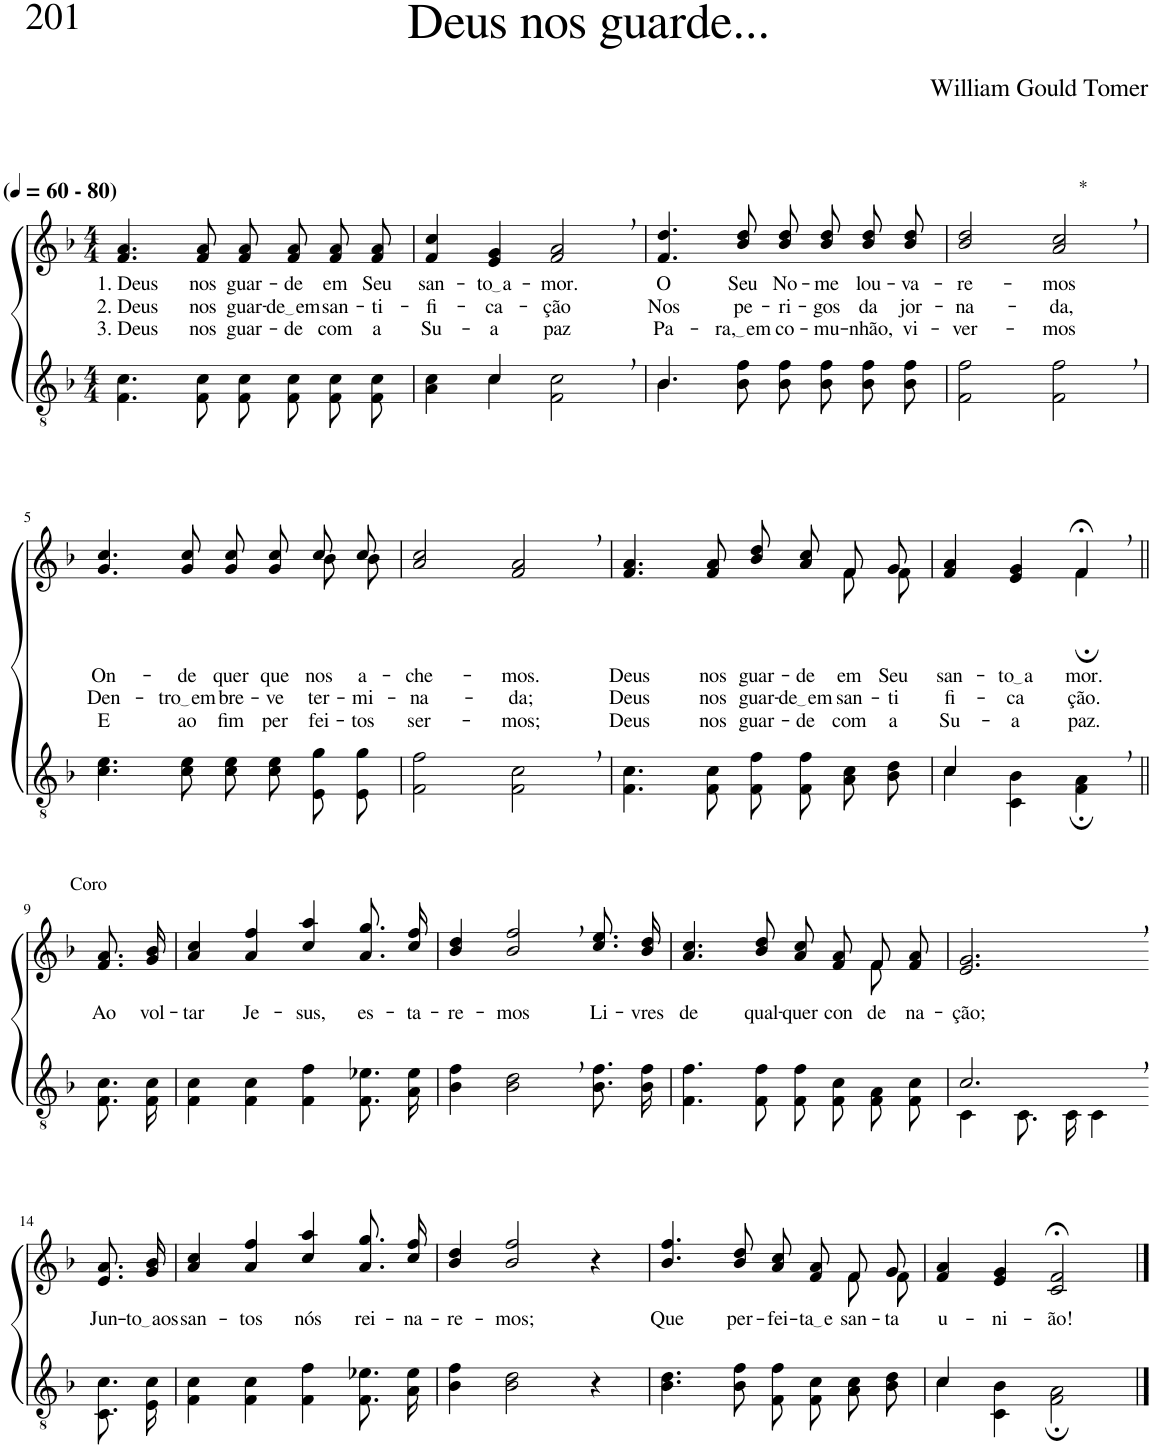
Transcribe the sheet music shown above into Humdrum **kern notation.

**kern	**kern	**text	**text	**text
*part2	*part1	*part1	*part1	*part1
*staff2	*staff1	*staff1	*staff1	*staff1
*I"Parte III e IV	*I"Parte I e II	*	*	*
*clefGv2	*clefG2	*	*	*
*Trd3c5	*Trd3c5	*	*	*
*k[b-]	*k[b-]	*	*	*
*M4/4	*M4/4	*	*	*
*MM60	*MM60	*	*	*
=1	=1	=1	=1	=1
!	!LO:TX:a:B:t=(	!	!	!
!	!LO:TX:a:B:t=- 80)	!	!	!
!	!	!LO:LY:b	!LO:LY:b	!LO:LY:b
4.F\ 4.c\	4.f/ 4.a/	1. Deus	2. Deus	3. Deus
!	!	!LO:LY:b	!LO:LY:b	!LO:LY:b
8F\ 8c\	8f/ 8a/	nos	nos	nos
!	!	!LO:LY:b	!LO:LY:b	!LO:LY:b
8F/ 8c/L	8f/ 8a/L	guar-	guar-	guar-
!	!	!LO:LY:b	!LO:LY:b	!LO:LY:b
8F/ 8c/J	8f/ 8a/J	-de	de em	-de
!	!	!LO:LY:b	!LO:LY:b	!LO:LY:b
8F/ 8c/L	8f/ 8a/L	em	san-	com
!	!	!LO:LY:b	!LO:LY:b	!LO:LY:b
8F/ 8c/J	8f/ 8a/J	Seu	-ti-	a
=2	=2	=2	=2	=2
*^	*	*	*	*
!	!	!	!LO:LY:b	!LO:LY:b	!LO:LY:b
4ryy	4A\ 4c\	4f/ 4cc/	san-	-fi-	Su-
!	!	!	!LO:LY:b	!LO:LY:b	!LO:LY:b
4c/	4c\	4e/ 4g/	to a	ca-	-a
!	!	!	!LO:LY:b	!LO:LY:b	!LO:LY:b
2ryy	2F\ 2c\	2f/, 2a/,	-mor.	-ção	paz
=3	=3	=3	=3	=3	=3
!	!	!	!LO:LY:b	!LO:LY:b	!LO:LY:b
4.B-\	4.B-/	4.f/ 4.dd/	O	Nos	Pa-
!	!	!	!LO:LY:b	!LO:LY:b	!LO:LY:b
8B-\ 8f\	2ryy	8b-/ 8dd/	Seu	pe-	ra, em
!	!	!	!LO:LY:b	!LO:LY:b	!LO:LY:b
8B-\ 8f\L	.	8b-\ 8dd\L	No-	-ri-	co-
!	!	!	!LO:LY:b	!LO:LY:b	!LO:LY:b
8B-\ 8f\J	.	8b-\ 8dd\J	-me	-gos	-mu-
!	!	!	!LO:LY:b	!LO:LY:b	!LO:LY:b
8B-\ 8f\L	.	8b-\ 8dd\L	lou-	da	-nhão,
!	!	!	!LO:LY:b	!LO:LY:b	!LO:LY:b
8B-\ 8f\J	8ryy	8b-\ 8dd\J	-va-	jor-	vi-
=4	=4	=4	=4	=4	=4
!	!	!	!LO:LY:b	!LO:LY:b	!LO:LY:b
*v	*v	*	*	*	*
2F\ 2f\	2b-/ 2dd/	-re-	-na-	-ver-
!	!LO:TX:a:t=*	!	!	!
!	!	!LO:LY:b	!LO:LY:b	!LO:LY:b
2F\, 2f\,	2a/, 2cc/,	-mos	-da,	-mos
!!LO:LB:g=z
=5	=5	=5	=5	=5
*	*^	*	*	*
!	!	!	!LO:LY:b	!LO:LY:b	!LO:LY:b
4.c\ 4.e\	2.ryy	4.g/ 4.cc/	On-	Den-	E
!	!	!	!LO:LY:b	!LO:LY:b	!LO:LY:b
8c\ 8e\	.	8g/ 8cc/	-de	tro em	ao
!	!	!	!LO:LY:b	!LO:LY:b	!LO:LY:b
8c\ 8e\L	.	8g/ 8cc/L	quer	bre-	fim
!	!	!	!LO:LY:b	!LO:LY:b	!LO:LY:b
8c\ 8e\J	.	8g/ 8cc/J	que	-ve	per-
!	!	!	!LO:LY:b	!LO:LY:b	!LO:LY:b
8E\ 8g\L	8b-\L	8cc/L	nos	ter-	-fei-
!	!	!	!LO:LY:b	!LO:LY:b	!LO:LY:b
8E\ 8g\J	8b-\J	8cc/J	a-	-mi-	-tos
=6	=6	=6	=6	=6	=6
!	!	!	!LO:LY:b	!LO:LY:b	!LO:LY:b
*	*v	*v	*	*	*
2F\ 2f\	2a/ 2cc/	-che-	-na-	ser-
!	!	!LO:LY:b	!LO:LY:b	!LO:LY:b
2F\, 2c\,	2f/, 2a/,	-mos.	-da;	-mos;
=7	=7	=7	=7	=7
!	!	!LO:LY:b	!LO:LY:b	!LO:LY:b
*	*^	*	*	*
4.F\ 4.c\	4.f/ 4.a/	2.ryy	Deus	Deus	Deus
!	!	!	!LO:LY:b	!LO:LY:b	!LO:LY:b
8F\ 8c\	8f/ 8a/	.	nos	nos	nos
!	!	!	!LO:LY:b	!LO:LY:b	!LO:LY:b
8F\ 8f\L	8b-\ 8dd\L	.	guar-	guar-	guar-
!	!	!	!LO:LY:b	!LO:LY:b	!LO:LY:b
8F\ 8f\J	8a\ 8cc\J	.	-de	de em	-de
!	!	!	!LO:LY:b	!LO:LY:b	!LO:LY:b
8A\ 8c\L	8f/L	8f\L	em	-san-	com
!	!	!	!LO:LY:b	!LO:LY:b	!LO:LY:b
8B-\ 8d\J	8g/J	8f\J	Seu	-ti-	a
=8	=8	=8	=8	=8	=8
*^	*	*	*	*	*
!	!	!	!	!LO:LY:b	!LO:LY:b	!LO:LY:b
4c/	4c\	4f/ 4a/	2ryy	san-	-fi-	Su-
!	!	!	!	!LO:LY:b	!LO:LY:b	!LO:LY:b
2ryy	4C\ 4B-\	4e/ 4g/	.	to a	-ca-	-a
!	!	!	!	!LO:LY:b	!LO:LY:b	!LO:LY:b
.	4F\; 4A\;	4f;<,/	4f;\	mor.	-ção.	paz.
!!LO:LB:g=z
=9||	=9||	=9||	=9||	=9||	=9||	=9||
!	!	!LO:TX:a:t=Coro	!	!	!	!
!	!	!	!	!LO:LY:b	!	!
*v	*v	*	*	*	*	*
*	*v	*v	*	*	*
8.F/ 8.c/L	8.f/ 8.a/L	Ao	.	.
!	!	!LO:LY:b	!	!
16F/ 16c/Jk	16g/ 16b-/Jk	vol-	.	.
=10	=10	=10	=10	=10
!	!	!LO:LY:b	!	!
4F\ 4c\	4a/ 4cc/	-tar	.	.
!	!	!LO:LY:b	!	!
4F\ 4c\	4a/ 4ff/	Je-	.	.
!	!	!LO:LY:b	!	!
4F\ 4f\	4cc/ 4aa/	-sus,	.	.
!	!	!LO:LY:b	!	!
8.F\ 8.e-X\L	8.a\ 8.gg\L	es-	.	.
!	!	!LO:LY:b	!	!
16A\ 16e-\Jk	16cc\ 16ff\Jk	-ta-	.	.
=11	=11	=11	=11	=11
!	!	!LO:LY:b	!	!
4B-\ 4f\	4b-/ 4dd/	-re-	.	.
!	!	!LO:LY:b	!	!
2B-\, 2d\,	2b-/, 2ff/,	-mos	.	.
!	!	!LO:LY:b	!	!
8.B-\ 8.f\L	8.cc\ 8.ee\L	Li-	.	.
!	!	!LO:LY:b	!	!
16B-\ 16f\Jk	16b-\ 16dd\Jk	-vres	.	.
=12	=12	=12	=12	=12
!	!	!LO:LY:b	!	!
*	*^	*	*	*
4.F\ 4.f\	4.a/ 4.cc/	2.ryy	de	.	.
!	!	!	!LO:LY:b	!	!
8F\ 8f\	8b-/ 8dd/	.	qual-	.	.
!	!	!	!LO:LY:b	!	!
8F/ 8f/L	8a/ 8cc/L	.	-quer	.	.
!	!	!	!LO:LY:b	!	!
8F/ 8c/J	8f/ 8a/J	.	con-	.	.
!	!	!	!LO:LY:b	!	!
8F/ 8A/L	8f/L	8f\	-de-	.	.
!	!	!	!LO:LY:b	!	!
8F/ 8c/J	8f/ 8a/J	8ryy	-na-	.	.
=13	=13	=13	=13	=13	=13
*^	*	*	*	*	*
!	!	!	!	!LO:LY:b	!	!
*	*	*v	*v	*	*	*
2.c,/	4C\	2.e/, 2.g/,	-ção;	.	.
.	8.C\L	.	.	.	.
.	16C\Jk	.	.	.	.
.	4C\	.	.	.	.
!!LO:LB:g=z
=14-	=14-	=14-	=14-	=14-	=14-
!	!	!	!LO:LY:b	!	!
*v	*v	*	*	*	*
8.C/ 8.c/L	8.e/ 8.a/L	Jun-	.	.
!	!	!LO:LY:b	!	!
16E/ 16c/Jk	16g/ 16b-/Jk	to aos	.	.
=15	=15	=15	=15	=15
!	!	!LO:LY:b	!	!
4F\ 4c\	4a/ 4cc/	san-	.	.
!	!	!LO:LY:b	!	!
4F\ 4c\	4a/ 4ff/	-tos	.	.
!	!	!LO:LY:b	!	!
4F\ 4f\	4cc/ 4aa/	nós	.	.
!	!	!LO:LY:b	!	!
8.F\ 8.e-X\L	8.a\ 8.gg\L	rei-	.	.
!	!	!LO:LY:b	!	!
16A\ 16e-\Jk	16cc\ 16ff\Jk	-na-	.	.
=16	=16	=16	=16	=16
!	!	!LO:LY:b	!	!
4B-\ 4f\	4b-/ 4dd/	-re-	.	.
!	!	!LO:LY:b	!	!
2B-\ 2d\	2b-/ 2ff/	-mos;	.	.
4r	4r	.	.	.
=17	=17	=17	=17	=17
!	!	!LO:LY:b	!	!
*	*^	*	*	*
4.B-\ 4.d\	4.b-/ 4.ff/	2.ryy	Que	.	.
!	!	!	!LO:LY:b	!	!
8B-\ 8f\	8b-/ 8dd/	.	per-	.	.
!	!	!	!LO:LY:b	!	!
8F/ 8f/L	8a/ 8cc/L	.	-fei-	.	.
!	!	!	!LO:LY:b	!	!
8F/ 8c/J	8f/ 8a/J	.	ta e	.	.
!	!	!	!LO:LY:b	!	!
8A\ 8c\L	8f/L	8f\L	san-	.	.
!	!	!	!LO:LY:b	!	!
8B-\ 8d\J	8g/J	8f\J	-ta	.	.
=18	=18	=18	=18	=18	=18
*^	*	*	*	*	*
!	!	!	!	!LO:LY:b	!	!
*	*	*v	*v	*	*	*
4c/	4c\	4f/ 4a/	u-	.	.
!	!	!	!LO:LY:b	!	!
2.ryy	4C\ 4B-\	4e/ 4g/	-ni-	.	.
!	!	!	!LO:LY:b	!	!
.	2F\; 2A\;	2c/;< 2f/;<	-ão!	.	.
*v	*v	*	*	*	*
==	==	==	==	==
*-	*-	*-	*-	*-
